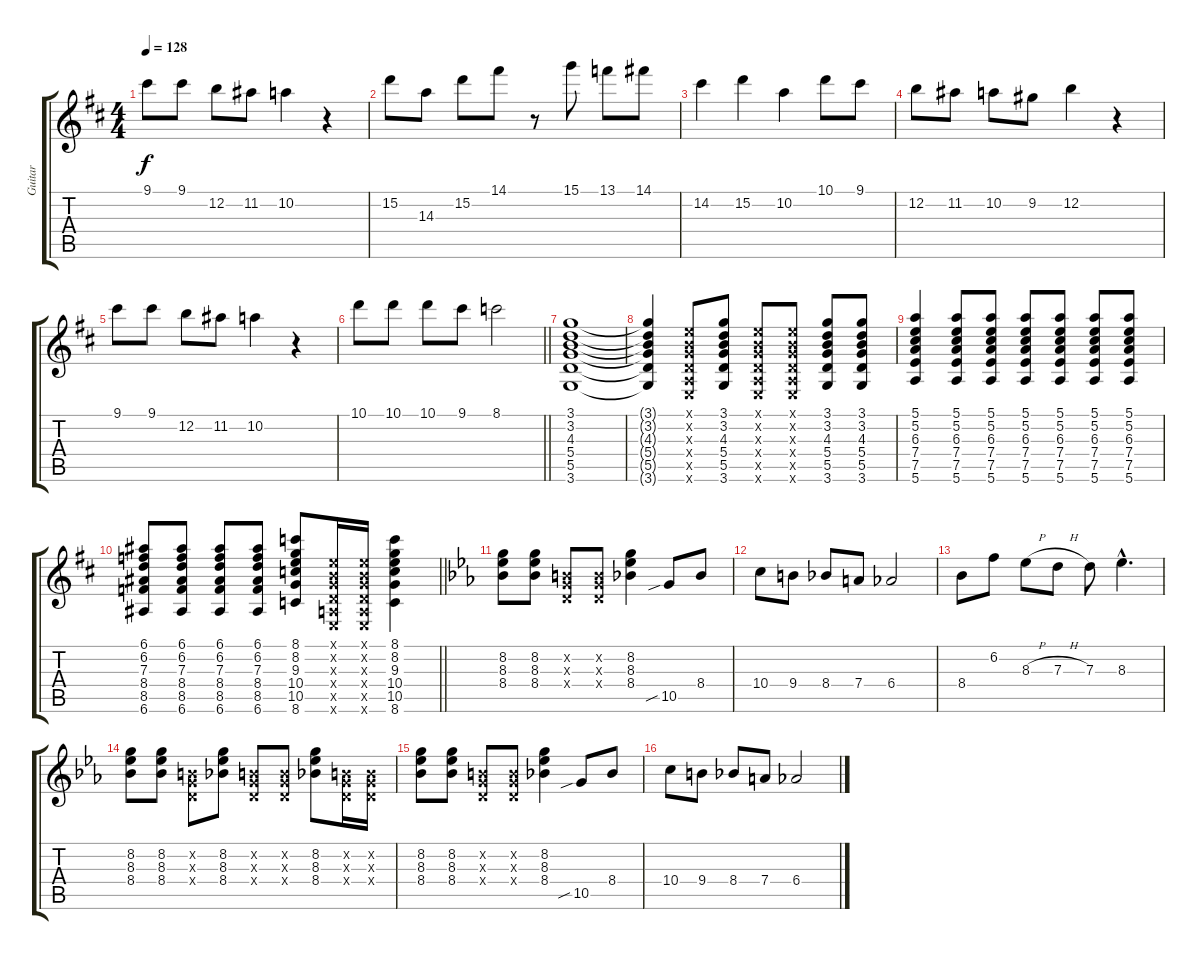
\track ("Guitar" "Guitar") {instrument overdrivenguitar}
\staff {score tabs}
\tuning (E4 B3 G3 D3 A2 E2) {hide}
\ts (4 4)
\tempo 128
\clef g2
\ks d
9.1.8{dy f} 9.1.8 12.2.8 11.2.8 10.2.4 r.4 |
15.2.8 14.3.8 15.2.8 14.1.8 r.8 15.1.8 13.1.8 14.1.8 |
14.2.4 15.2.4 10.2.4 10.1.8 9.1.8 |
12.2.8 11.2.8 10.2.8 9.2.8 12.2.4 r.4 |
9.1.8 9.1.8 12.2.8 11.2.8 10.2.4 r.4 |
\barLineRight lightlight
10.1.8 10.1.8 10.1.8 9.1.8 8.1.2 |
(3.1 3.2 4.3 5.4 5.5 3.6).1 |
(3.1{t} 3.2{t} 4.3{t} 5.4{t} 5.5{t} 3.6{t}).4 (0.1{x} 0.2{x} 0.3{x} 0.4{x} 0.5{x} 0.6{x}).8 (3.1 3.2 4.3 5.4 5.5 3.6).8 (0.1{x} 0.2{x} 0.3{x} 0.4{x} 0.5{x} 0.6{x}).8 (0.1{x} 0.2{x} 0.3{x} 0.4{x} 0.5{x} 0.6{x}).8 (3.1 3.2 4.3 5.4 5.5 3.6).8 (3.1 3.2 4.3 5.4 5.5 3.6).8 |
(5.1 5.2 6.3 7.4 7.5 5.6).4 (5.1 5.2 6.3 7.4 7.5 5.6).8 (5.1 5.2 6.3 7.4 7.5 5.6).8 (5.1 5.2 6.3 7.4 7.5 5.6).8 (5.1 5.2 6.3 7.4 7.5 5.6).8 (5.1 5.2 6.3 7.4 7.5 5.6).8 (5.1 5.2 6.3 7.4 7.5 5.6).8 |
\barLineRight lightlight
(6.1 6.2 7.3 8.4 8.5 6.6).8 (6.1 6.2 7.3 8.4 8.5 6.6).8 (6.1 6.2 7.3 8.4 8.5 6.6).8 (6.1 6.2 7.3 8.4 8.5 6.6).8 (8.1 8.2 9.3 10.4 10.5 8.6).8 (0.1{x} 0.2{x} 0.3{x} 0.4{x} 0.5{x} 0.6{x}).16 (0.1{x} 0.2{x} 0.3{x} 0.4{x} 0.5{x} 0.6{x}).16 (8.1 8.2 9.3 10.4 10.5 8.6).4 |
\ks eb
(8.2 8.3 8.4).8 (8.2 8.3 8.4).8 (0.2{x} 0.3{x} 0.4{x}).8 (0.2{x} 0.3{x} 0.4{x}).8 (8.2 8.3 8.4).4 10.5{sib}.8 8.4.8 |
10.4.8 9.4.8 8.4.8 7.4.8 6.4.2 |
8.4.8 6.2.8 8.3{h}.8 7.3{h}.8 7.3.8 8.3{hac}.4{d} |
(8.2 8.3 8.4).8 (8.2 8.3 8.4).8 (0.2{x} 0.3{x} 0.4{x}).8 (8.2 8.3 8.4).8 (0.2{x} 0.3{x} 0.4{x}).8 (0.2{x} 0.3{x} 0.4{x}).8 (8.2 8.3 8.4).8 (0.2{x} 0.3{x} 0.4{x}).16 (0.2{x} 0.3{x} 0.4{x}).16 |
(8.2 8.3 8.4).8 (8.2 8.3 8.4).8 (0.2{x} 0.3{x} 0.4{x}).8 (0.2{x} 0.3{x} 0.4{x}).8 (8.2 8.3 8.4).4 10.5{sib}.8 8.4.8 |
10.4.8 9.4.8 8.4.8 7.4.8 6.4.2
